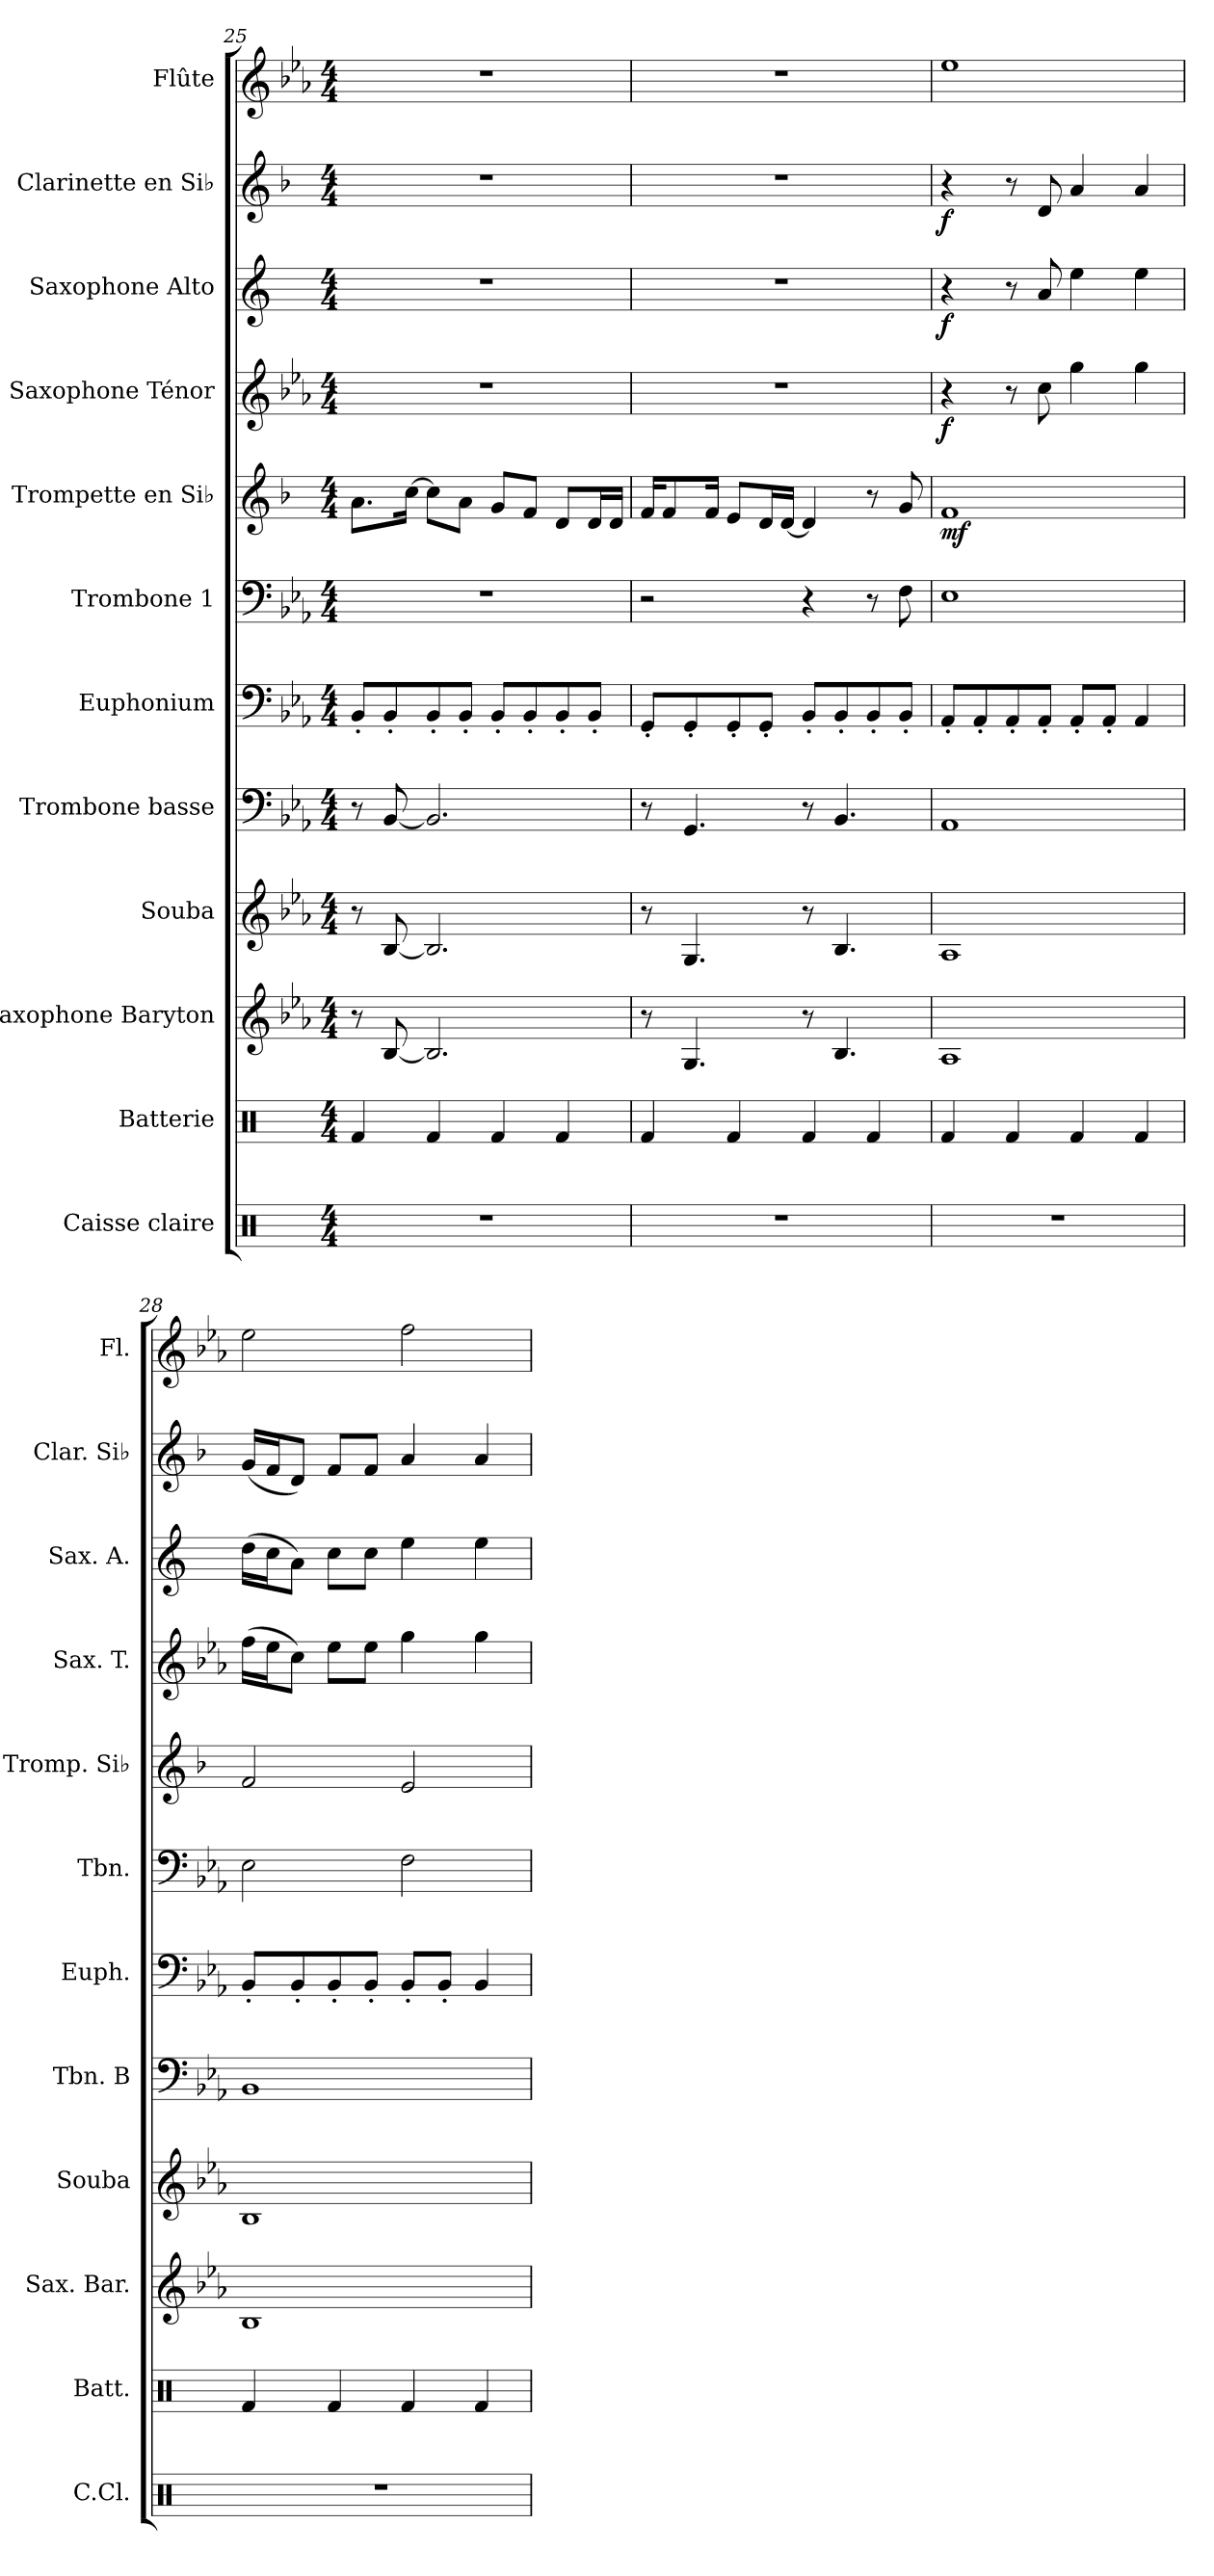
**kern	**kern	**kern	**kern	**kern	**kern	**kern	**kern	**dynam	**kern	**dynam	**kern	**dynam	**kern	**dynam	**kern
*part12	*part11	*part10	*part9	*part8	*part7	*part6	*part5	*part5	*part4	*part4	*part3	*part3	*part2	*part2	*part1
*staff12	*staff11	*staff10	*staff9	*staff8	*staff7	*staff6	*staff5	*staff5	*staff4	*staff4	*staff3	*staff3	*staff2	*staff2	*staff1
*I"Caisse claire	*I"Batterie	*I"Saxophone Baryton	*I"Souba	*I"Trombone basse	*I"Euphonium	*I"Trombone 1	*I"Trompette en Si♭	*	*I"Saxophone Ténor	*	*I"Saxophone Alto	*	*I"Clarinette en Si♭	*	*I"Flûte
*I'C.Cl.	*I'Batt.	*I'Sax. Bar.	*I'Souba	*I'Tbn. B	*I'Euph.	*I'Tbn.	*I'Tromp. Si♭	*	*I'Sax. T.	*	*I'Sax. A.	*	*I'Clar. Si♭	*	*I'Fl.
*clefX	*clefX	*clefG2	*clefG2	*clefF4	*clefF4	*clefF4	*clefG2	*	*clefG2	*	*clefG2	*	*clefG2	*	*clefG2
*	*	*ITrd12c21	*ITrd7c12	*	*	*	*ITrd1c2	*	*ITrd8c14	*	*ITrd5c9	*	*ITrd1c2	*	*
*k[]	*k[]	*k[b-e-a-]	*k[b-e-a-]	*k[b-e-a-]	*k[b-e-a-]	*k[b-e-a-]	*k[b-e-a-]	*	*k[b-e-a-]	*	*k[b-e-a-]	*	*k[b-e-a-]	*	*k[b-e-a-]
*M4/4	*M4/4	*M4/4	*M4/4	*M4/4	*M4/4	*M4/4	*M4/4	*	*M4/4	*	*M4/4	*	*M4/4	*	*M4/4
=25	=25	=25	=25	=25	=25	=25	=25	=25	=25	=25	=25	=25	=25	=25	=25
1r	4Rf/	8r	8r	8r	8BB-'/L	1r	8.g\L	.	1r	.	1r	.	1r	.	1r
.	.	[8BB-/	[8BB-/	[8BB-/	8BB-'/	.	.	.	.	.	.	.	.	.	.
.	.	.	.	.	.	.	[16b-\Jk	.	.	.	.	.	.	.	.
.	4Rf/	2.BB-/]	2.BB-/]	2.BB-/]	8BB-'/	.	8b-\L]	.	.	.	.	.	.	.	.
.	.	.	.	.	8BB-'/J	.	8g\J	.	.	.	.	.	.	.	.
.	4Rf/	.	.	.	8BB-'/L	.	8f/L	.	.	.	.	.	.	.	.
.	.	.	.	.	8BB-'/	.	8e-/J	.	.	.	.	.	.	.	.
.	4Rf/	.	.	.	8BB-'/	.	8c/L	.	.	.	.	.	.	.	.
.	.	.	.	.	8BB-'/J	.	16c/L	.	.	.	.	.	.	.	.
.	.	.	.	.	.	.	16c/JJ	.	.	.	.	.	.	.	.
=26	=26	=26	=26	=26	=26	=26	=26	=26	=26	=26	=26	=26	=26	=26	=26
1r	4Rf/	8r	8r	8r	8GG'/L	2r	16e-/KL	.	1r	.	1r	.	1r	.	1r
.	.	.	.	.	.	.	8e-/	.	.	.	.	.	.	.	.
.	.	4.GG/	4.GG/	4.GG/	8GG'/	.	.	.	.	.	.	.	.	.	.
.	.	.	.	.	.	.	16e-/Jk	.	.	.	.	.	.	.	.
.	4Rf/	.	.	.	8GG'/	.	8d/L	.	.	.	.	.	.	.	.
.	.	.	.	.	8GG'/J	.	16c/L	.	.	.	.	.	.	.	.
.	.	.	.	.	.	.	[16c/JJ	.	.	.	.	.	.	.	.
.	4Rf/	8r	8r	8r	8BB-'/L	4r	4c/]	.	.	.	.	.	.	.	.
.	.	4.BB-/	4.BB-/	4.BB-/	8BB-'/	.	.	.	.	.	.	.	.	.	.
.	4Rf/	.	.	.	8BB-'/	8r	8r	.	.	.	.	.	.	.	.
.	.	.	.	.	8BB-'/J	8F\	8f/	.	.	.	.	.	.	.	.
=27	=27	=27	=27	=27	=27	=27	=27	=27	=27	=27	=27	=27	=27	=27	=27
!	!	!	!	!	!	!	!	!LO:DY:b	!	!LO:DY:b	!	!LO:DY:b	!	!LO:DY:b	!
1r	4Rf/	1AA-	1AA-	1AA-	8AA-'/L	1E-	1e-	mf	4r	f	4r	f	4r	f	1ee-
.	.	.	.	.	8AA-'/	.	.	.	.	.	.	.	.	.	.
.	4Rf/	.	.	.	8AA-'/	.	.	.	8r	.	8r	.	8r	.	.
.	.	.	.	.	8AA-'/J	.	.	.	8c\	.	8c/	.	8c/	.	.
.	4Rf/	.	.	.	8AA-'/L	.	.	.	4g\	.	4g\	.	4g/	.	.
.	.	.	.	.	8AA-'/J	.	.	.	.	.	.	.	.	.	.
.	4Rf/	.	.	.	4AA-/	.	.	.	4g\	.	4g\	.	4g/	.	.
!!LO:PB:g=z
=28	=28	=28	=28	=28	=28	=28	=28	=28	=28	=28	=28	=28	=28	=28	=28
1r	4Rf/	1BB-	1BB-	1BB-	8BB-'/L	2E-\	2e-/	.	(16f\LL	.	(16f\LL	.	(16f/LL	.	2ee-\
.	.	.	.	.	.	.	.	.	16e-\J	.	16e-\J	.	16e-/J	.	.
.	.	.	.	.	8BB-'/	.	.	.	8c\J)	.	8c\J)	.	8c/J)	.	.
.	4Rf/	.	.	.	8BB-'/	.	.	.	8e-\L	.	8e-\L	.	8e-/L	.	.
.	.	.	.	.	8BB-'/J	.	.	.	8e-\J	.	8e-\J	.	8e-/J	.	.
.	4Rf/	.	.	.	8BB-'/L	2F\	2d/	.	4g\	.	4g\	.	4g/	.	2ff\
.	.	.	.	.	8BB-'/J	.	.	.	.	.	.	.	.	.	.
.	4Rf/	.	.	.	4BB-/	.	.	.	4g\	.	4g\	.	4g/	.	.
=	=	=	=	=	=	=	=	=	=	=	=	=	=	=	=
*-	*-	*-	*-	*-	*-	*-	*-	*-	*-	*-	*-	*-	*-	*-	*-
